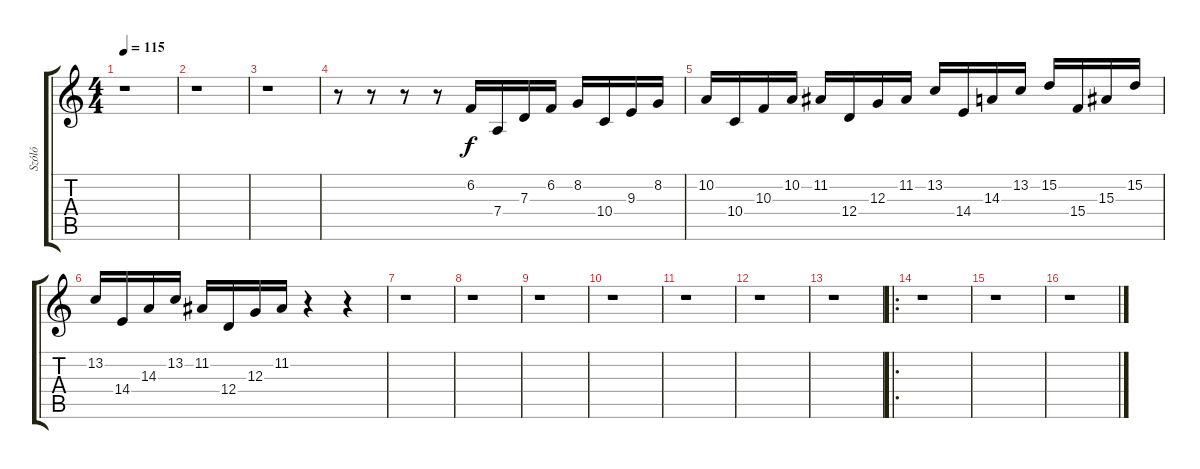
\track ("Szóló" "Szóló") {instrument vibraphone}
\staff {score tabs}
\tuning (E4 B3 G3 D3 A2 E2) {hide}
\ts (4 4)
\tempo 115
\clef g2
\ks c
r.1{dy f} |
r.1 |
r.1 |
r.8 r.8 r.8 r.8 6.2.16 7.4.16 7.3.16 6.2.16 8.2.16 10.4.16 9.3.16 8.2.16 |
10.2.16 10.4.16 10.3.16 10.2.16 11.2.16 12.4.16 12.3.16 11.2.16 13.2.16 14.4.16 14.3.16 13.2.16 15.2.16 15.4.16 15.3.16 15.2.16 |
13.2.16 14.4.16 14.3.16 13.2.16 11.2.16 12.4.16 12.3.16 11.2.16 r.4 r.4 |
r.1 |
r.1 |
r.1 |
r.1 |
r.1 |
r.1 |
r.1 |
\ro
r.1 |
r.1 |
r.1
